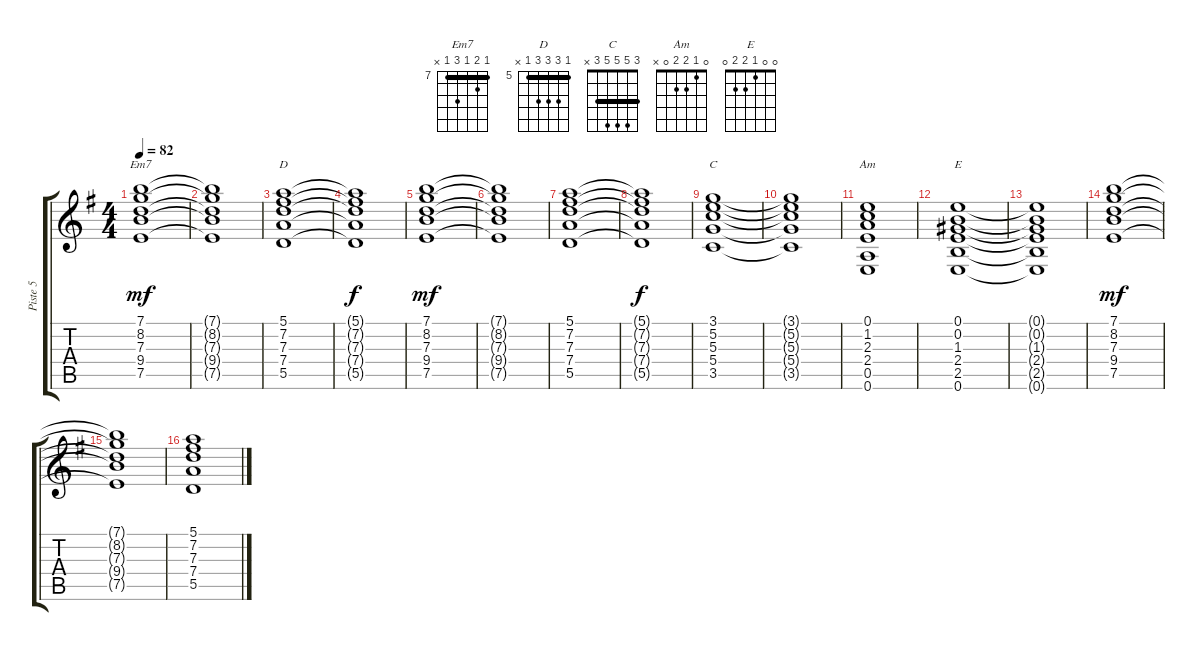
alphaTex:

\track ("Piste 5" "Piste 5") {instrument distortionguitar}
\staff {score tabs}
\tuning (E4 B3 G3 D3 A2 E2) {hide}
\chord ("Em7" 7 8 7 9 7 x) {firstfret 7 barre 7}
\chord ("D" 5 7 7 7 5 x) {firstfret 5 barre 5}
\chord ("C" 3 5 5 5 3 x) {barre 3}
\chord ("Am" 0 1 2 2 0 x)
\chord ("E" 0 0 1 2 2 0)
\ts (4 4)
\tempo 82
\clef g2
\ks g
(7.1 8.2 7.3 9.4 7.5).1{ch "Em7" dy mf} |
(7.1{t} 8.2{t} 7.3{t} 9.4{t} 7.5{t}).1 |
(5.1 7.2 7.3 7.4 5.5).1{ch "D"} |
(5.1{t} 7.2{t} 7.3{t} 7.4{t} 5.5{t}).1{dy f} |
(7.1 8.2 7.3 9.4 7.5).1{dy mf} |
(7.1{t} 8.2{t} 7.3{t} 9.4{t} 7.5{t}).1 |
(5.1 7.2 7.3 7.4 5.5).1 |
(5.1{t} 7.2{t} 7.3{t} 7.4{t} 5.5{t}).1{dy f} |
(3.1 5.2 5.3 5.4 3.5).1{ch "C"} |
(3.1{t} 5.2{t} 5.3{t} 5.4{t} 3.5{t}).1 |
(0.1 1.2 2.3 2.4 0.5 0.6).1{ch "Am"} |
(0.1 0.2 1.3 2.4 2.5 0.6).1{ch "E"} |
(0.1{t} 0.2{t} 1.3{t} 2.4{t} 2.5{t} 0.6{t}).1 |
(7.1 8.2 7.3 9.4 7.5).1{dy mf} |
(7.1{t} 8.2{t} 7.3{t} 9.4{t} 7.5{t}).1 |
(5.1 7.2 7.3 7.4 5.5).1
